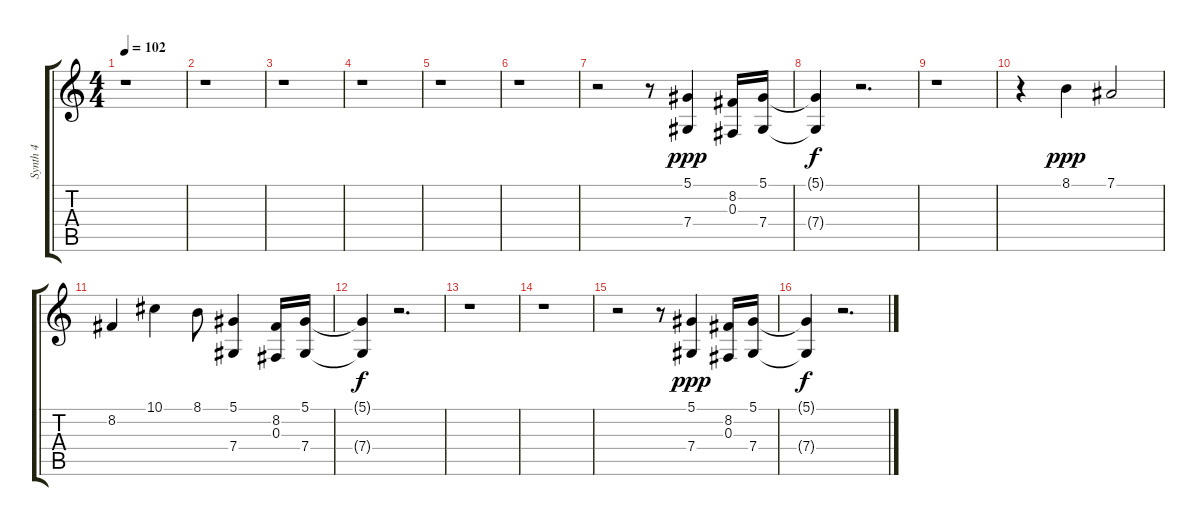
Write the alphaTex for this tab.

\track ("Synth 4" "Synth 4") {instrument synthbrass2}
\staff {score tabs}
\tuning (Eb4 Bb3 Gb3 Db3 Ab2 Eb2) {hide}
\ts (4 4)
\tempo 102
\clef g2
\ks c
r.1{dy f} |
r.1 |
r.1 |
r.1 |
r.1 |
r.1 |
r.2 r.8 (5.1 7.4).4{dy ppp} (8.2 0.3).16 (5.1 7.4).16 |
(5.1{t} 7.4{t}).4{dy f} r.2{d} |
r.1 |
r.4 8.1.4{dy ppp} 7.1.2 |
8.2.4 10.1.4 8.1.8 (5.1 7.4).4 (8.2 0.3).16 (5.1 7.4).16 |
(5.1{t} 7.4{t}).4{dy f} r.2{d} |
r.1 |
r.1 |
r.2 r.8 (5.1 7.4).4{dy ppp} (8.2 0.3).16 (5.1 7.4).16 |
(5.1{t} 7.4{t}).4{dy f} r.2{d}
